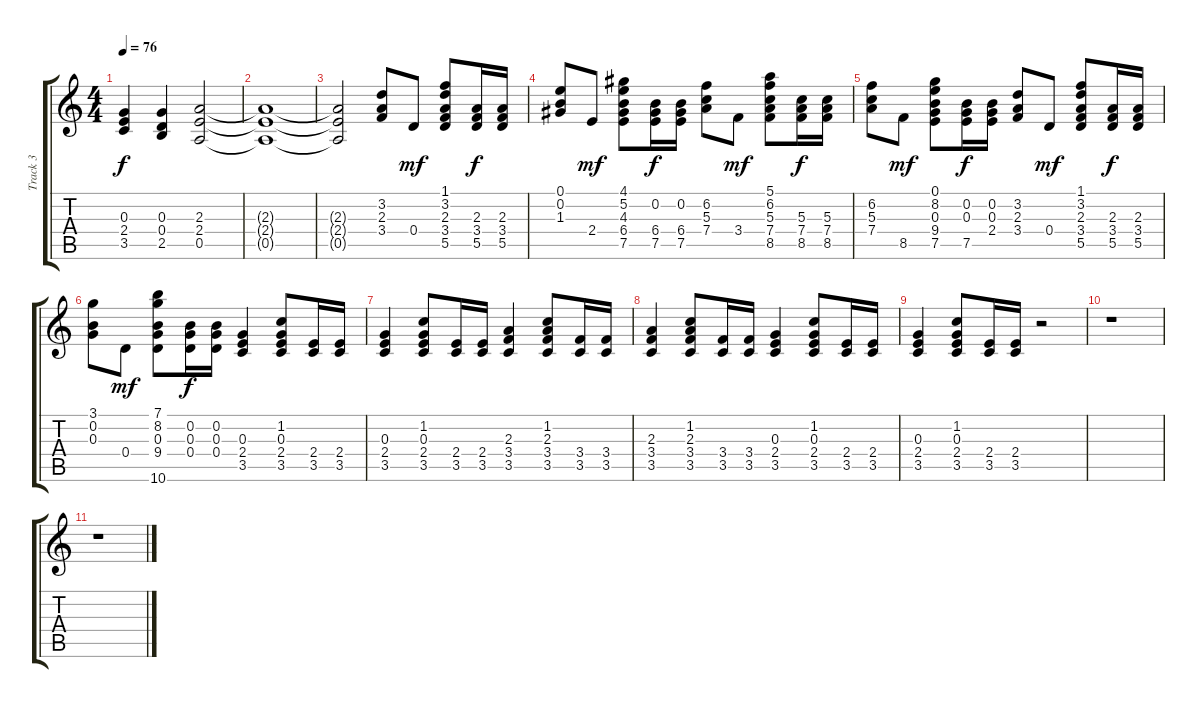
\track ("Track 3" "Track 3") {instrument acousticguitarsteel}
\staff {score tabs}
\tuning (E4 B3 G3 D3 A2 E2) {hide}
\ts (4 4)
\tempo 76
\clef g2
\ks c
(0.3 2.4 3.5).4{dy f} (0.3 0.4 2.5).4 (2.3 2.4 0.5).2 |
(2.3{t} 2.4{t} 0.5{t}).1 |
(2.3{t} 2.4{t} 0.5{t}).2 (3.2 2.3 3.4).8 0.4.8{dy mf} (1.1 3.2 2.3 3.4 5.5).8 (2.3 3.4 5.5).16{dy f} (2.3 3.4 5.5).16 |
(0.1 0.2 1.3).8 2.4.8{dy mf} (4.1 5.2 4.3 6.4 7.5).8 (0.2 6.4 7.5).16{dy f} (0.2 6.4 7.5).16 (6.2 5.3 7.4).8 3.4.8{dy mf} (5.1 6.2 5.3 7.4 8.5).8 (5.3 7.4 8.5).16{dy f} (5.3 7.4 8.5).16 |
(6.2 5.3 7.4).8 8.5.8{dy mf} (0.1 8.2 0.3 9.4 7.5).8 (0.2 0.3 7.5).16{dy f} (0.2 0.3 2.4).16 (3.2 2.3 3.4).8 0.4.8{dy mf} (1.1 3.2 2.3 3.4 5.5).8 (2.3 3.4 5.5).16{dy f} (2.3 3.4 5.5).16 |
(3.1 0.2 0.3).8 0.4.8{dy mf} (7.1 8.2 0.3 9.4 10.6).8 (0.2 0.3 0.4).16{dy f} (0.2 0.3 0.4).16 (0.3 2.4 3.5).4 (1.2 0.3 2.4 3.5).8 (2.4 3.5).16 (2.4 3.5).16 |
(0.3 2.4 3.5).4 (1.2 0.3 2.4 3.5).8 (2.4 3.5).16 (2.4 3.5).16 (2.3 3.4 3.5).4 (1.2 2.3 3.4 3.5).8 (3.4 3.5).16 (3.4 3.5).16 |
(2.3 3.4 3.5).4 (1.2 2.3 3.4 3.5).8 (3.4 3.5).16 (3.4 3.5).16 (0.3 2.4 3.5).4 (1.2 0.3 2.4 3.5).8 (2.4 3.5).16 (2.4 3.5).16 |
(0.3 2.4 3.5).4 (1.2 0.3 2.4 3.5).8 (2.4 3.5).16 (2.4 3.5).16 r.2 |
r.1 |
r.1
